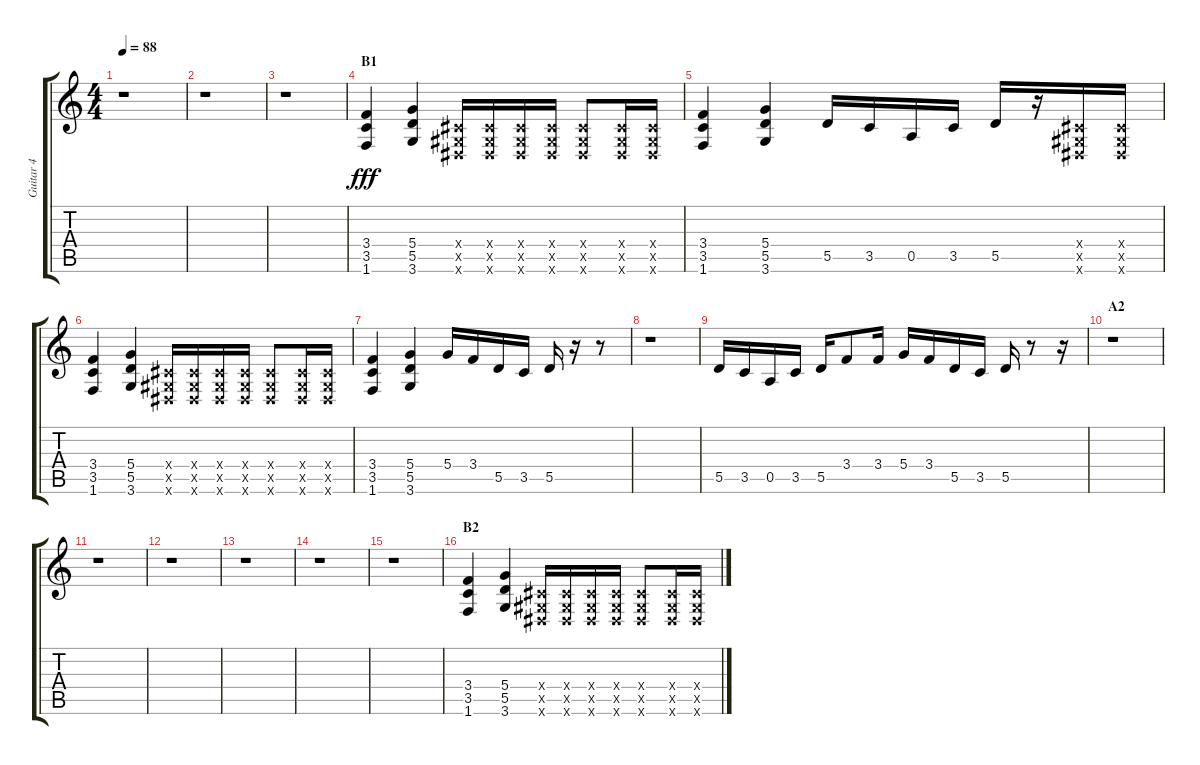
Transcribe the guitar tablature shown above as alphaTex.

\track ("Guitar 4" "Guitar 4") {instrument distortionguitar}
\staff {score tabs}
\tuning (E4 B3 G3 D3 A2 E2) {hide}
\ts (4 4)
\tempo 88
\clef g2
\ks c
r.1{dy fff} |
r.1 |
r.1 |
\section ("" "B1")
(3.4 3.5 1.6).4 (5.4 5.5 3.6).4 (-1.4{x} -1.5{x} -1.6{x}).16 (-1.4{x} -1.5{x} -1.6{x}).16 (-1.4{x} -1.5{x} -1.6{x}).16 (-1.4{x} -1.5{x} -1.6{x}).16 (-1.4{x} -1.5{x} -1.6{x}).8 (-1.4{x} -1.5{x} -1.6{x}).16 (-1.4{x} -1.5{x} -1.6{x}).16 |
(3.4 3.5 1.6).4 (5.4 5.5 3.6).4 5.5.16 3.5.16 0.5.16 3.5.16 5.5.16 r.16 (-1.4{x} -1.5{x} -1.6{x}).16 (-1.4{x} -1.5{x} -1.6{x}).16 |
(3.4 3.5 1.6).4 (5.4 5.5 3.6).4 (-1.4{x} -1.5{x} -1.6{x}).16 (-1.4{x} -1.5{x} -1.6{x}).16 (-1.4{x} -1.5{x} -1.6{x}).16 (-1.4{x} -1.5{x} -1.6{x}).16 (-1.4{x} -1.5{x} -1.6{x}).8 (-1.4{x} -1.5{x} -1.6{x}).16 (-1.4{x} -1.5{x} -1.6{x}).16 |
(3.4 3.5 1.6).4 (5.4 5.5 3.6).4 5.4.16 3.4.16 5.5.16 3.5.16 5.5.16 r.16 r.8 |
r.1 |
5.5.16 3.5.16 0.5.16 3.5.16 5.5.16 3.4.8 3.4.16 5.4.16 3.4.16 5.5.16 3.5.16 5.5.16 r.8 r.16 |
\section ("" "A2")
r.1 |
r.1 |
r.1 |
r.1 |
r.1 |
r.1 |
\section ("" "B2")
(3.4 3.5 1.6).4 (5.4 5.5 3.6).4 (-1.4{x} -1.5{x} -1.6{x}).16 (-1.4{x} -1.5{x} -1.6{x}).16 (-1.4{x} -1.5{x} -1.6{x}).16 (-1.4{x} -1.5{x} -1.6{x}).16 (-1.4{x} -1.5{x} -1.6{x}).8 (-1.4{x} -1.5{x} -1.6{x}).16 (-1.4{x} -1.5{x} -1.6{x}).16
